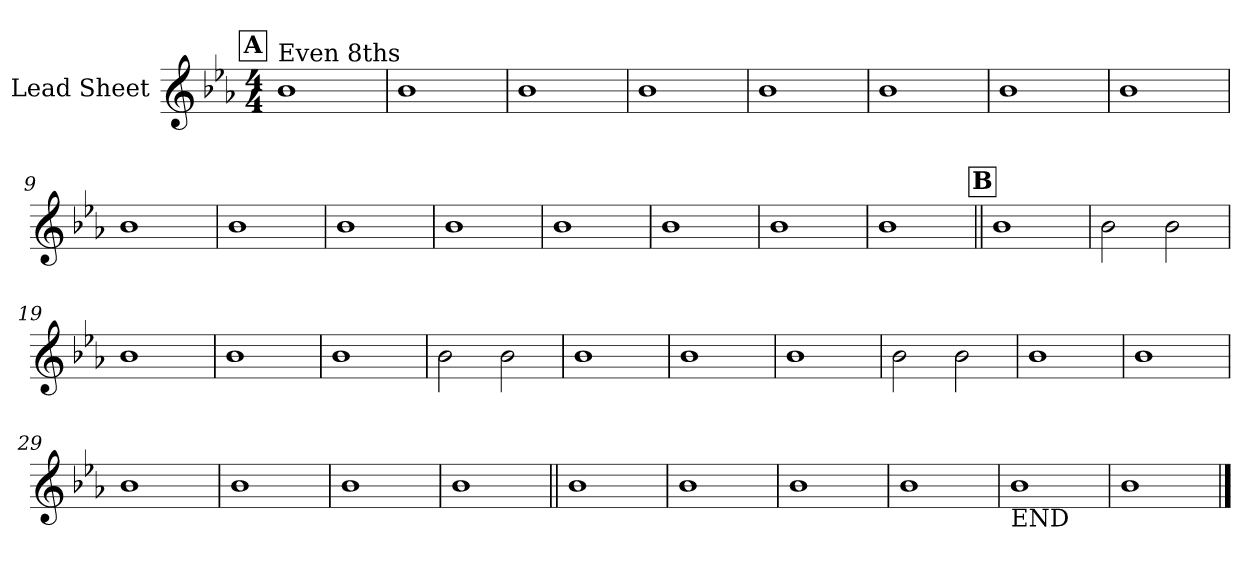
**kern
*part1
*staff1
*I"Lead Sheet
*clefG2
*k[b-e-a-]
*c:
*M4/4
!!LO:REH:place=s1:a:fs=14:t=A
=1
!LO:TX:a:t=Even 8ths
1b-
=2
1b-
=3
1b-
=4
1b-
!!LO:LB:g=z
=5
1b-
=6
1b-
=7
1b-
=8
1b-
!!LO:LB:g=z
=9
1b-
=10
1b-
=11
1b-
=12
1b-
!!LO:LB:g=z
=13
1b-
=14
1b-
=15
1b-
=16
1b-
!!LO:LB:g=z
!!LO:REH:place=s1:a:fs=14:t=B
=17||
1b-
=18
2b-\
2b-\
=19
1b-
=20
1b-
!!LO:LB:g=z
=21
1b-
=22
2b-\
2b-\
=23
1b-
=24
1b-
!!LO:LB:g=z
=25
1b-
=26
2b-\
2b-\
=27
1b-
=28
1b-
!!LO:LB:g=z
=29
1b-
=30
1b-
=31
1b-
=32
1b-
=33||
1b-
=34
1b-
!!LO:LB:g=z
=35
1b-
=36
1b-
=37
!LO:TX:b:t=END
1b-
=38
1b-
==
*-
